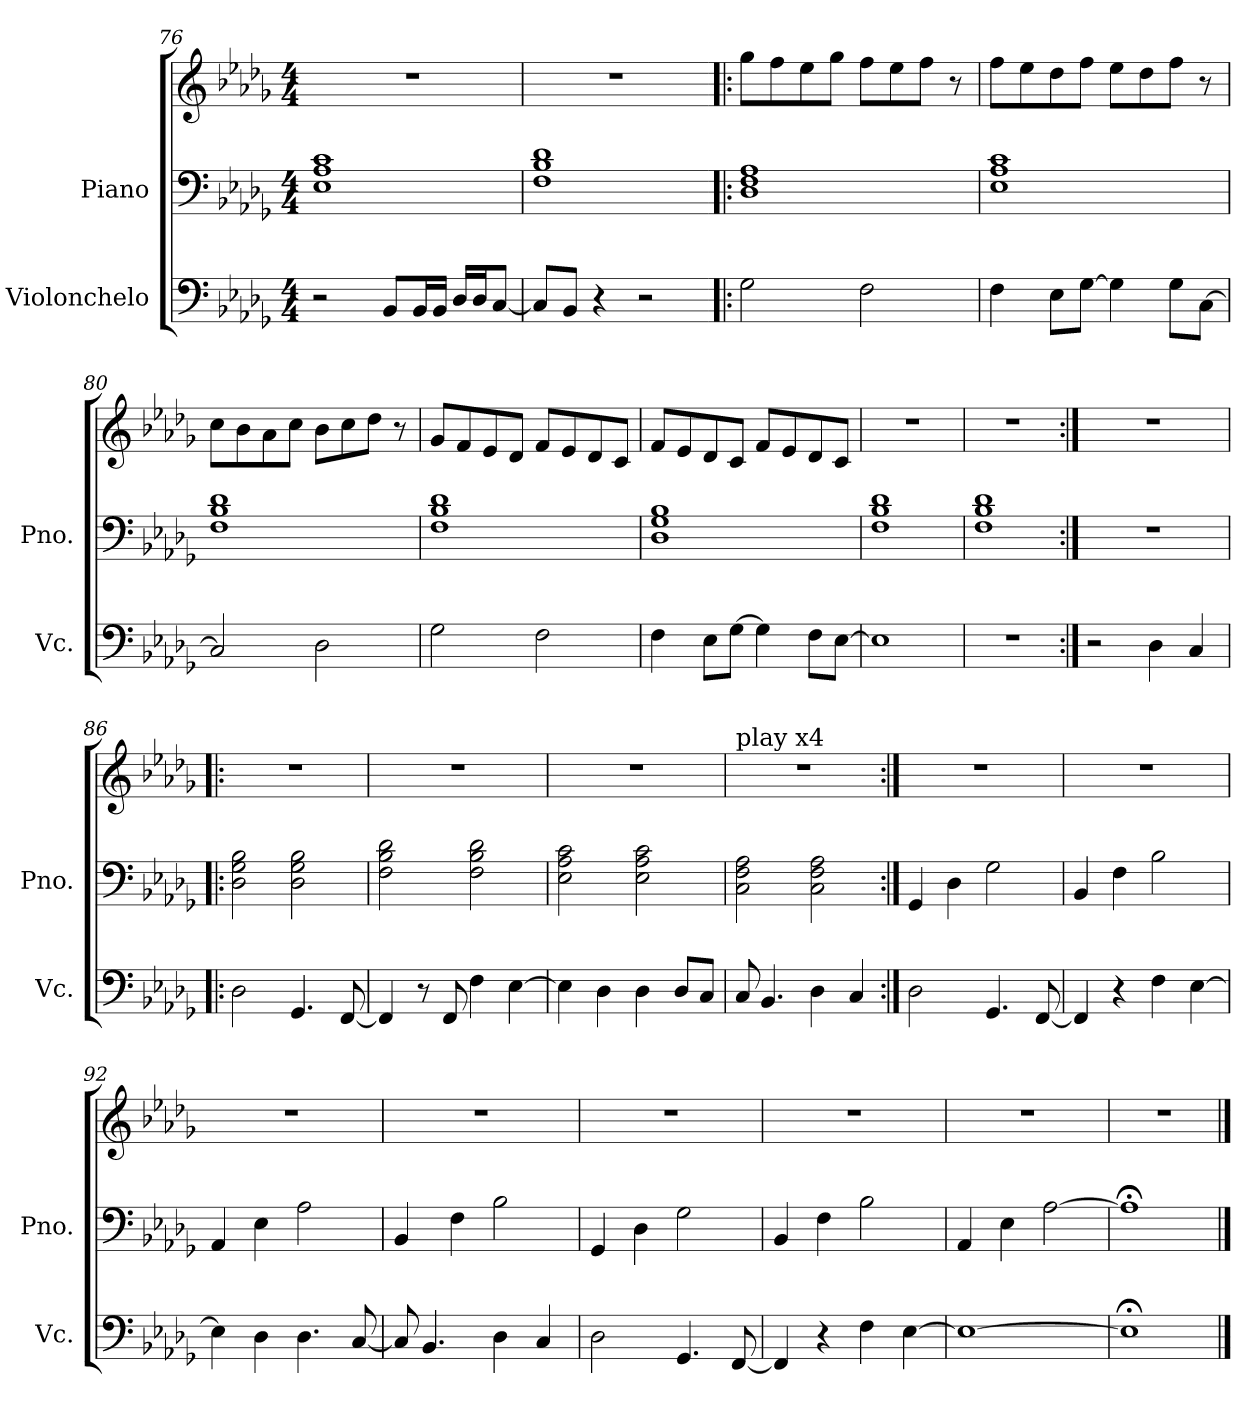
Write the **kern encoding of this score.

**kern	**kern	**kern
*part2	*part1	*part1
*staff3	*staff2	*staff1
*I"Violonchelo	*I"Piano	*
*I'Vc.	*I'Pno.	*
*clefF4	*clefF4	*clefG2
*k[b-e-a-d-g-]	*k[b-e-a-d-g-]	*k[b-e-a-d-g-]
*M4/4	*M4/4	*M4/4
=76	=76	=76
2r	1E- 1A- 1c	1r
8BB-/L	.	.
16BB-/L	.	.
16BB-/JJ	.	.
16D-/LL	.	.
16D-/J	.	.
[8C/J	.	.
!!LO:LB:g=z
=77	=77	=77
8C/L]	1F 1B- 1d-	1r
8BB-/J	.	.
4r	.	.
2r	.	.
=78!|:	=78!|:	=78!|:
*	*	*MM100
2G-\	1D- 1F 1A-	8gg-\L
.	.	8ff\
.	.	8ee-\
.	.	8gg-\J
2F\	.	8ff\L
.	.	8ee-\
.	.	8ff\J
.	.	8r
=79	=79	=79
4F\	1E- 1A- 1c	8ff\L
.	.	8ee-\
8E-\L	.	8dd-\
[8G-\J	.	8ff\J
4G-\]	.	8ee-\L
.	.	8dd-\
8G-\L	.	8ff\J
[8C\J	.	8r
=80	=80	=80
2C/]	1F 1B- 1d-	8cc\L
.	.	8b-\
.	.	8a-\
.	.	8cc\J
2D-\	.	8b-\L
.	.	8cc\
.	.	8dd-\J
.	.	8r
=81	=81	=81
2G-\	1F 1B- 1d-	8g-/L
.	.	8f/
.	.	8e-/
.	.	8d-/J
2F\	.	8f/L
.	.	8e-/
.	.	8d-/
.	.	8c/J
!!LO:PB:g=z
=82	=82	=82
4F\	1D- 1G- 1B-	8f/L
.	.	8e-/
8E-\L	.	8d-/
[8G-\J	.	8c/J
4G-\]	.	8f/L
.	.	8e-/
8F\L	.	8d-/
[8E-\J	.	8c/J
=83	=83	=83
1E-]	1F 1B- 1d-	1r
=84	=84	=84
1r	1F 1B- 1d-	1r
=85:|!	=85:|!	=85:|!
2r	1r	1r
4D-\	.	.
4C/	.	.
=86!|:	=86!|:	=86!|:
2D-\	2D-\ 2G-\ 2B-\	1r
4.GG-/	2D-\ 2G-\ 2B-\	.
[8FF/	.	.
=87	=87	=87
4FF/]	2F\ 2B-\ 2d-\	1r
8r	.	.
8FF/	.	.
4F\	2F\ 2B-\ 2d-\	.
[4E-\	.	.
=88	=88	=88
4E-\]	2E-\ 2A-\ 2c\	1r
4D-\	.	.
4D-\	2E-\ 2A-\ 2c\	.
8D-/L	.	.
8C/J	.	.
!!LO:LB:g=z
=89	=89	=89
!	!	!LO:TX:a:t=play x4
8C/	2C\ 2F\ 2A-\	1r
4.BB-/	.	.
4D-\	2C\ 2F\ 2A-\	.
4C/	.	.
=90:|!	=90:|!	=90:|!
2D-\	4GG-/	1r
.	4D-\	.
4.GG-/	2G-\	.
[8FF/	.	.
=91	=91	=91
4FF/]	4BB-/	1r
4r	4F\	.
4F\	2B-\	.
[4E-\	.	.
=92	=92	=92
4E-\]	4AA-/	1r
4D-\	4E-\	.
4.D-\	2A-\	.
[8C/	.	.
=93	=93	=93
8C/]	4BB-/	1r
4.BB-/	.	.
.	4F\	.
4D-\	2B-\	.
4C/	.	.
=94	=94	=94
2D-\	4GG-/	1r
.	4D-\	.
4.GG-/	2G-\	.
[8FF/	.	.
=95	=95	=95
4FF/]	4BB-/	1r
4r	4F\	.
4F\	2B-\	.
[4E-\	.	.
!!LO:LB:g=z
=96	=96	=96
1E-_	4AA-/	1r
.	4E-\	.
.	[2A-\	.
=97	=97	=97
1E-;<]	1A-;<]	1r
==	==	==
*-	*-	*-
